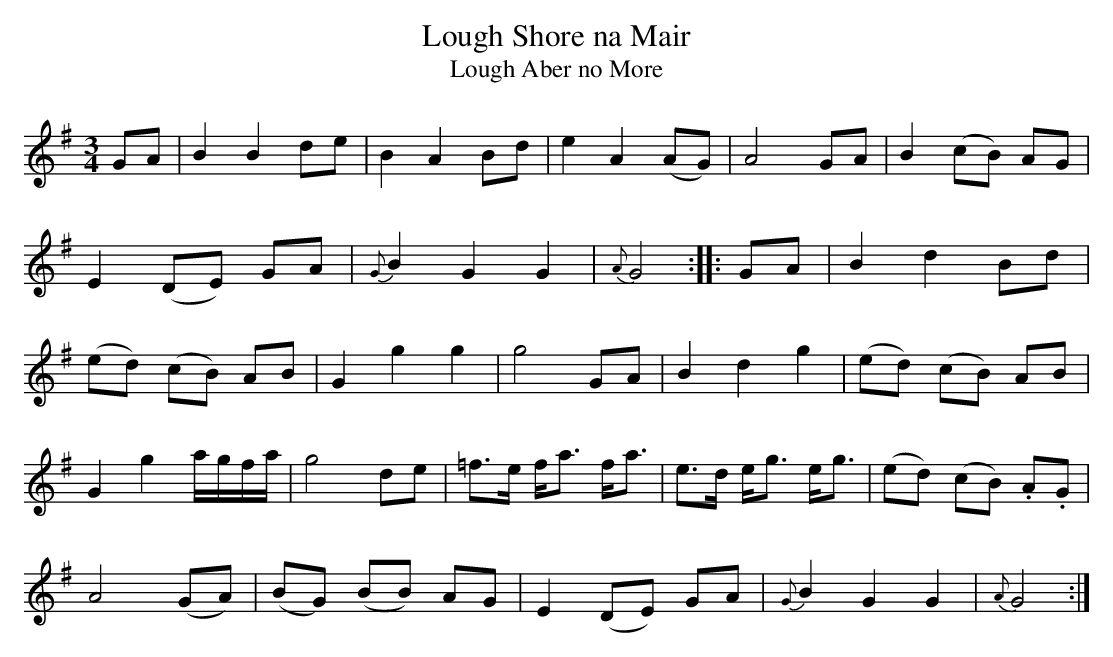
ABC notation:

X:1
T:Lough Shore na Mair
T:Lough Aber no More
M:3/4
L:1/8
K:G
GA|B2B2 de|B2A2 Bd|e2 A2 (AG)|A4 GA|B2 (cB) AG|
E2 (DE) GA|{G}B2G2G2|{A}G4::GA|B2d2 Bd|
(ed) (cB) AB|G2 g2g2|g4 GA|B2d2g2|(ed) (cB) AB|
G2g2 a/g/f/a/|g4 de|=f>e f<a f<a|e>d e<g e<g|(ed) (cB) .A.G|
A4 (GA)|(BG) (BB) AG|E2 (DE) GA|{G}B2 G2G2|{A}G4:|
